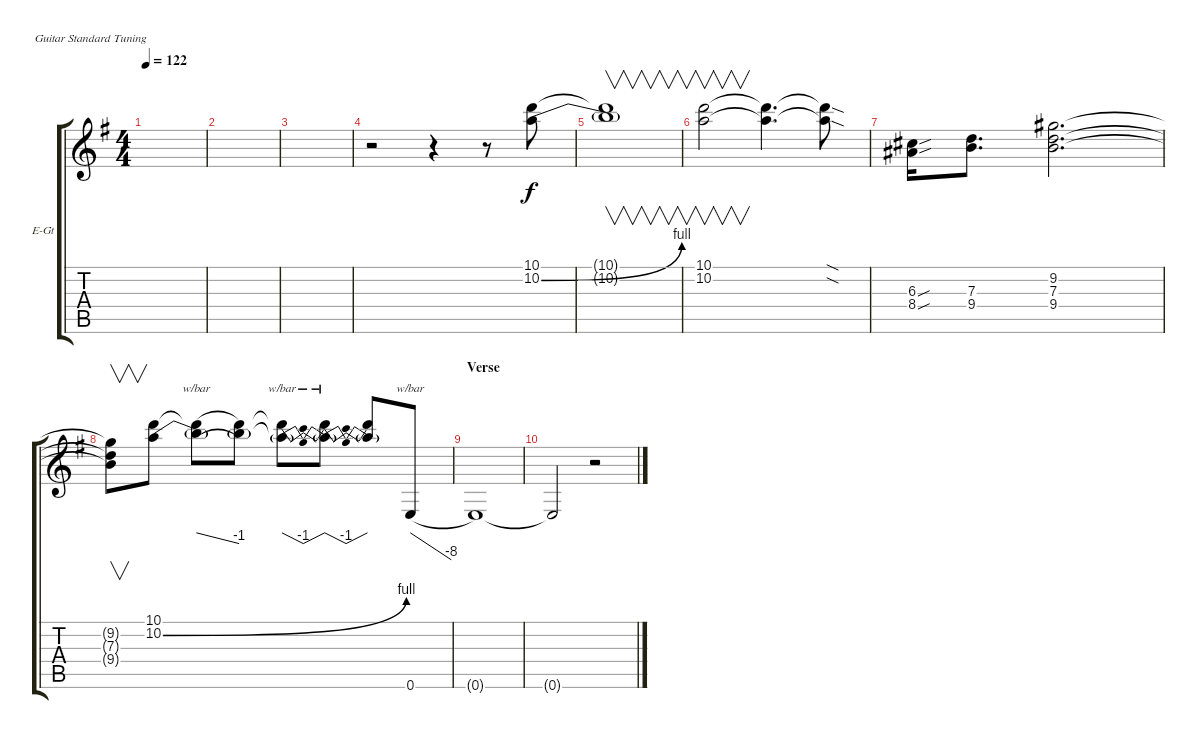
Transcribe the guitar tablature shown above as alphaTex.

\defaultSystemsLayout 4
\bracketExtendMode groupsimilarinstruments
\firstSystemTrackNameOrientation horizontal
\otherSystemsTrackNameOrientation horizontal
\track ("FILL ONE" "E-Gt") {solo instrument distortionguitar}
\staff {score tabs}
\tuning (E4 B3 G3 D3 A2 E2)
\ts (4 4)
\tempo 122
\clef g2
\ks g
|
|
|
r.2 r.4 r.8 (10.1 10.2{be (bend 0 0 15 4)}).8 |
(10.1{t} 10.2{t}).1{v} |
(10.1 10.2).2{v} (10.1{t} 10.2{t}).4{d} (10.1{sod t} 10.2{sod t}).8 |
(6.3{sou} 8.4{sou}).16 (7.3 9.4).8{d} (9.2 7.3 9.4).2{d} |
(9.2{t} 7.3{t} 9.4{t}).8{v} (10.1 10.2{be (bend 0 0 15 4)}).8 (10.1{t} 10.2{t}).8{tbe (dive default 0 0 45 -4)} (10.2{t} 10.1{t}).8 (10.2{t} 10.1{t}).8{tbe (dip default 0 0 15 -4 30 0)} (10.2{t} 10.1{t}).8{tbe (dip default 0 0 15 -4 30 0)} (10.2{t} 10.1{t}).8 0.6.8{tbe (dive default 0 0 42.6 -32)} |
\section ("" "Verse")
0.6{t}.1 |
0.6{t}.2 r.2
